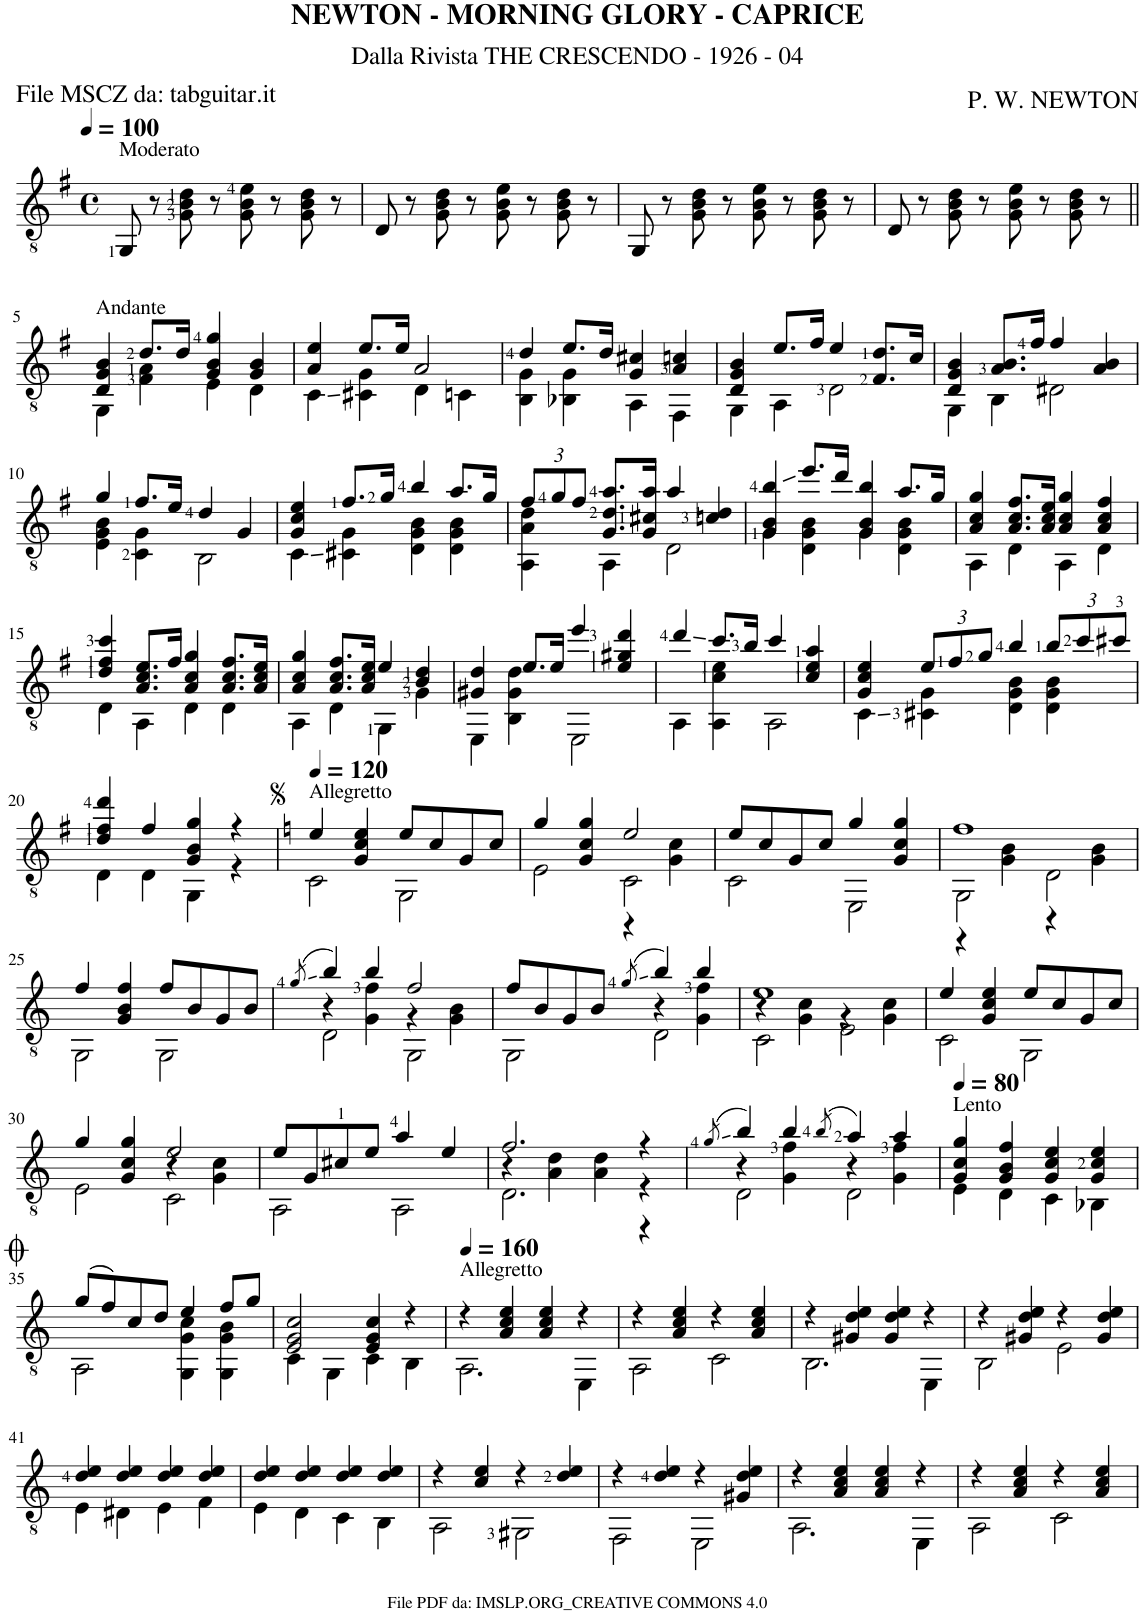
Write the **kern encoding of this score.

**kern
*part1
*staff1
*I"Guitar
*I'Guit.
*clefGv2
*k[f#]
*M4/4
*met(c)
*MM100
=1
!LO:TX:a:t=Moderato
8GG/
8r
8G\ 8B\ 8d\
8r
8G\ 8B\ 8e\
8r
8G\ 8B\ 8d\
8r
=2
8D/
8r
8G\ 8B\ 8d\
8r
8G\ 8B\ 8e\
8r
8G\ 8B\ 8d\
8r
=3
8GG/
8r
8G\ 8B\ 8d\
8r
8G\ 8B\ 8e\
8r
8G\ 8B\ 8d\
8r
=4
8D/
8r
8G\ 8B\ 8d\
8r
8G\ 8B\ 8e\
8r
8G\ 8B\ 8d\
8r
!!LO:LB:g=z
=5||
*^
!LO:TX:a:t=Andante	!
4D/ 4G/ 4B/	4GG\
8.d/L	4F#\ 4A\
16d/Jk	.
4G/ 4B/ 4g/	4E\
4G/ 4B/	4D\
=6	=6
4A/ 4e/	4C\
8.e/L	4C#X\ 4G\
16e/Jk	.
2A/	4D\
.	4Cn\
=7	=7
4d/	4BB\ 4G\
8.e/L	4BB-X\ 4G\
16d/Jk	.
4G/ 4c#X/	4AA\
4A/ 4cn/	4FF#\
=8	=8
4D/ 4G/ 4B/	4GG\
8.e/L	4AA\
16f#/Jk	.
4e/	2D\
8.F#/ 8.d/L	.
16c/Jk	.
=9	=9
4D/ 4G/ 4B/	4GG\
8.A/ 8.B/L	4BB\
16f#/Jk	.
4f#/	2D#X\
4A/ 4B/	.
!!LO:LB:g=z	!!
=10	=10
4g/	4E\ 4G\ 4B\
8.f#/L	4C\ 4G\
16e/Jk	.
4d/	2BB\
4G/	.
=11	=11
4G/ 4c/ 4e/	4C\
8.f#/L	4C#X\ 4G\
16g/Jk	.
4b/	4D\ 4G\ 4B\
8.a/L	4D\ 4G\ 4B\
16g/Jk	.
=12	=12
*Xbrackettup	*
12f#/L	4AA\ 4A\ 4d\
12g/	.
12f#/J	.
8.G/ 8.d/ 8.a/L	4AA\
16G/ 16c#X/ 16a/Jk	.
4a/	2D\
4cn/ 4d/	.
=13	=13
4G/ 4B/ 4b/	4G\
8.ee/L	4D\ 4G\ 4B\
16dd/Jk	.
4G/ 4B/ 4b/	4G\
8.a/L	4D\ 4G\ 4B\
16g/Jk	.
=14	=14
4A/ 4c/ 4g/	4AA\
8.A/ 8.c/ 8.f#/L	4D\
16A/ 16c/ 16e/Jk	.
4A/ 4c/ 4g/	4AA\
4A/ 4c/ 4f#/	4D\
!!LO:LB:g=z	!!
=15	=15
4d/ 4f#/ 4cc/	4D\
8.A/ 8.c/ 8.e/L	4AA\
16f#/Jk	.
4A/ 4c/ 4g/	4D\
8.A/ 8.c/ 8.f#/L	4D\
16A/ 16c/ 16e/Jk	.
=16	=16
4A/ 4c/ 4g/	4AA\
8.A/ 8.c/ 8.f#/L	4D\
16A/ 16c/ 16e/Jk	.
4e/	4GG\
4B/ 4d/	4G\
=17	=17
4G#X/ 4d/	4EE\
8.e/L	4BB\ 4G#\ 4d\
16e/Jk	.
4ee/	2EE\
4e/ 4g#X/ 4dd/	.
=18	=18
4dd/	4AA\
8.cc/L	4AA\ 4c\ 4e\
16b/Jk	.
4cc/	2AA\
4c/ 4e/ 4a/	.
=19	=19
4G/ 4c/ 4e/	4C\
12e/L	4C#X\ 4G\
12f#/	.
12g/J	.
4b/	4D\ 4G\ 4B\
12b/L	4D\ 4G\ 4B\
12cc/	.
12cc#X/J	.
!!LO:LB:g=z	!!
=20	=20
4d/ 4f#/ 4dd/	4D\
4f#/	4D\
4G/ 4B/ 4g/	4GG\
4r	4r
=21	=21
*k[]	*
*MM120	*
!LO:TX:a:t=Allegretto	!
4e/	2C\
4G/ 4c/ 4e/	.
8e/L	2GG\
8c/	.
8G/	.
8c/J	.
=22	=22
*	*^
4g/	2E\	2ryy
4G/ 4c/ 4g/	.	.
2e/	2C\	4r
.	.	4G\ 4c\
*	*v	*v
=23	=23
8e/L	2C\
8c/	.
8G/	.
8c/J	.
4g/	2EE\
4G/ 4c/ 4g/	.
=24	=24
*	*^
1f	2GG\	4r
.	.	4G\ 4B\
.	2D\	4r
.	.	4G\ 4B\
*	*v	*v
!!LO:LB:g=z
=25	=25
4f/	2GG\
4G/ 4B/ 4f/	.
8f/L	2GG\
8B/	.
8G/	.
8B/J	.
*v	*v
=26
(8qg/
*^
*	*^
4b/)	4r	2D\
4b/	4G\ 4f\	.
2f/	4r	2GG\
.	4G\ 4B\	.
=27	=27	=27
8f/L	2ryy	2GG\
8B/	.	.
8G/	.	.
8B/J	.	.
(8qg/	.	.
4b/)	4r	2D\
4b/	4G\ 4f\	.
=28	=28	=28
1e	4r	2C\
.	4G\ 4c\	.
.	4r	2E\
.	4G\ 4c\	.
*	*v	*v
=29	=29
4e/	2C\
4G/ 4c/ 4e/	.
8e/L	2GG\
8c/	.
8G/	.
8c/J	.
!!LO:LB:g=z	!!
=30	=30
*	*^
4g/	2ryy	2E\
4G/ 4c/ 4g/	.	.
2e/	4r	2C\
.	4G\ 4c\	.
*	*v	*v
=31	=31
8e/L	2AA\
8G/	.
8c#X/	.
8e/J	.
4a/	2AA\
4e/	.
=32	=32
*	*^
2.f/	4r	2.D\
.	4A\ 4d\	.
.	4A\ 4d\	.
4r	4r	4r
=33	=33	=33
(8qg/	.	.
4b/)	4r	2D\
4b/	4G\ 4f\	.
(8qb/	.	.
4a/)	4r	2D\
4a/	4G\ 4f\	.
*v	*v	*v
=34
*MM80
*^
!LO:TX:a:t=Lento	!
4G/ 4c/ 4g/	4E\
4G/ 4B/ 4f/	4D\
4G/ 4c/ 4e/	4C\
4G/ 4c/ 4e/	4BB-X\
!!LO:LB:g=z	!!
=35	=35
(8g/L	2AA\
8f/)	.
8c/	.
8d/J	.
4e/	4GG\ 4G\ 4c\
8f/L	4GG\ 4G\ 4B\
8g/J	.
=36	=36
2E/ 2G/ 2c/	4C\
.	4GG\
4E/ 4G/ 4c/	4C\
4r	4BB\
=37	=37
*MM160	*
!LO:TX:a:t=Allegretto	!
4r	2.AA\
4A/ 4c/ 4e/	.
4A/ 4c/ 4e/	.
4r	4EE\
=38	=38
4r	2AA\
4A/ 4c/ 4e/	.
4r	2C\
4A/ 4c/ 4e/	.
=39	=39
4r	2.BB\
4G#X/ 4d/ 4e/	.
4G#/ 4d/ 4e/	.
4r	4EE\
=40	=40
4r	2BB\
4G#X/ 4d/ 4e/	.
4r	2E\
4G#/ 4d/ 4e/	.
!!LO:LB:g=z	!!
=41	=41
4d/ 4e/	4E\
4d/ 4e/	4D#X\
4d/ 4e/	4E\
4d/ 4e/	4F\
=42	=42
4d/ 4e/	4E\
4d/ 4e/	4D\
4d/ 4e/	4C\
4d/ 4e/	4BB\
=43	=43
4r	2AA\
4c/ 4e/	.
4r	2GG#X\
4d/ 4e/	.
=44	=44
4r	2FF\
4d/ 4e/	.
4r	2EE\
4G#X/ 4d/ 4e/	.
=45	=45
4r	2.AA\
4A/ 4c/ 4e/	.
4A/ 4c/ 4e/	.
4r	4EE\
=46	=46
4r	2AA\
4A/ 4c/ 4e/	.
4r	2C\
4A/ 4c/ 4e/	.
*v	*v
=
*-
